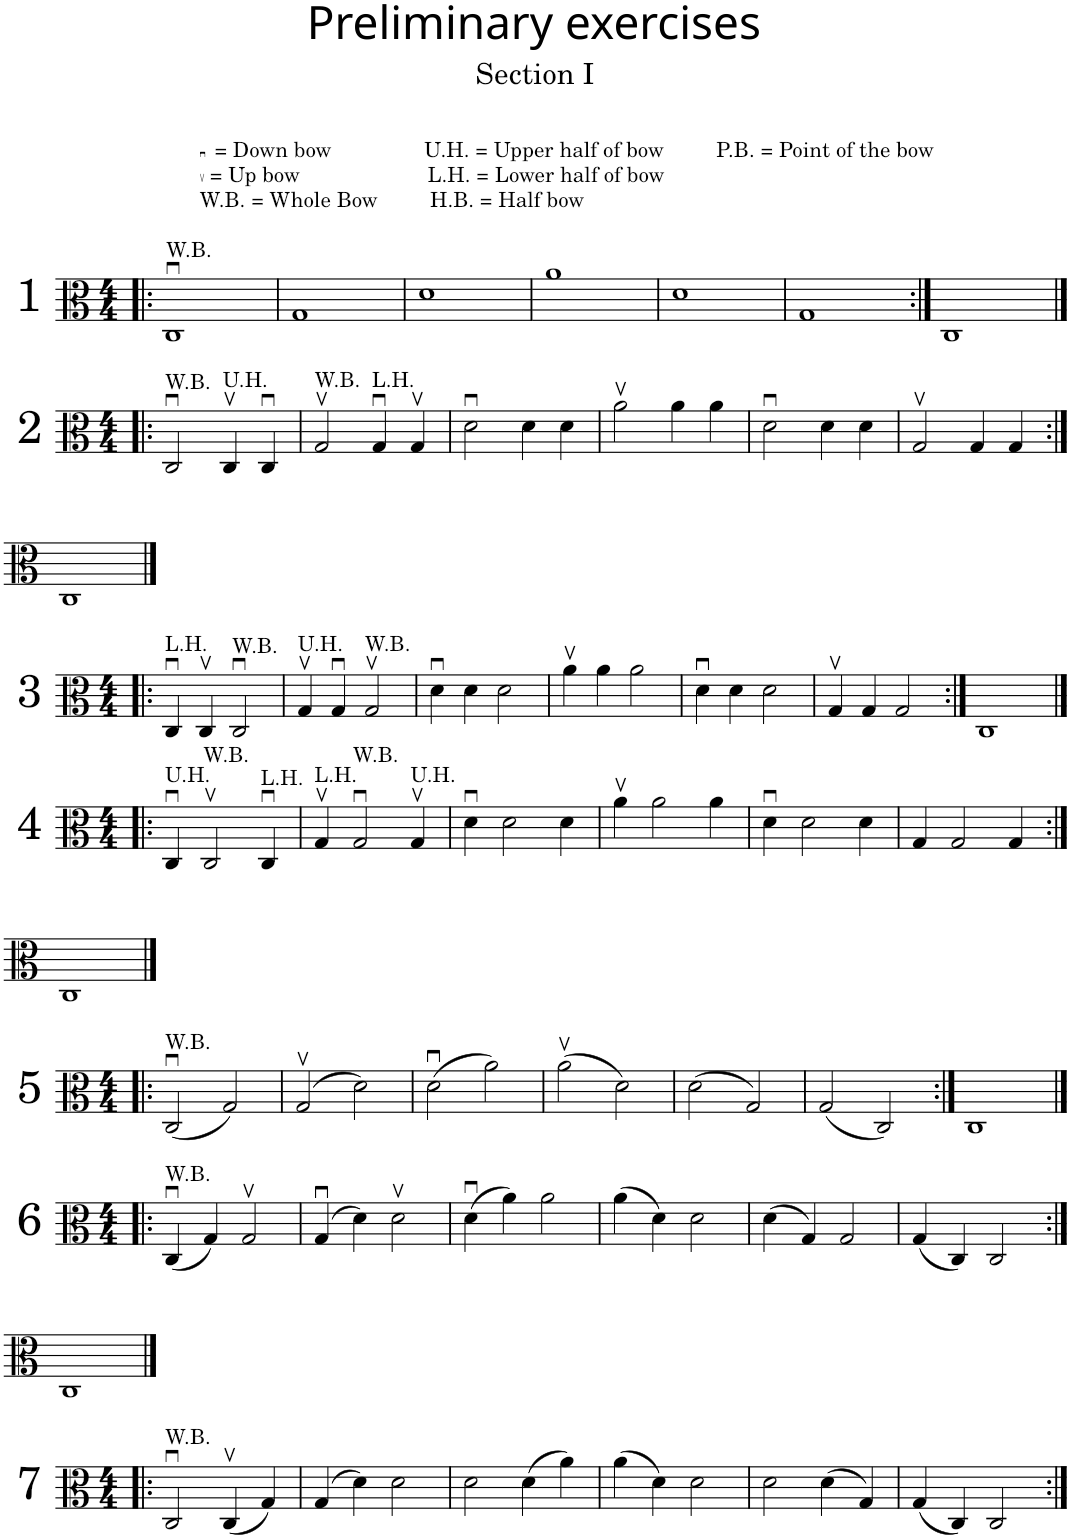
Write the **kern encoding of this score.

**kern
*part1
*staff1
*I"Piano
*I'Pno
*clefC3
*k[]
*M4/4
=1!|:
!LO:TX:a:t=W.B.
1Cu
=2
1G
=3
1d
=4
1a
=5
1d
=6
1G
=7:|!
1C
!!LO:LB:g=z
=1|!:
*M4/4
!LO:TX:a:t=W.B.
2Cu/
!LO:TX:a:t=U.H.
4Cv/
4Cu/
=2
!LO:TX:a:t=W.B.
2Gv/
!LO:TX:a:t=L.H.
4Gu/
4Gv/
=3
2du\
4d\
4d\
=4
2av\
4a\
4a\
=5
2du\
4d\
4d\
=6
2Gv/
4G/
4G/
!!LO:LB:g=z
=7:|!
1C
!!LO:LB:g=z
=1|!:
*M4/4
!LO:TX:a:t=L.H.
4Cu/
4Cv/
!LO:TX:a:t=W.B.
2Cu/
=2
!LO:TX:a:t=U.H.
4Gv/
4Gu/
!LO:TX:a:t=W.B.
2Gv/
=3
4du\
4d\
2d\
=4
4av\
4a\
2a\
=5
4du\
4d\
2d\
=6
4Gv/
4G/
2G/
=7:|!
1C
!!LO:LB:g=z
=1|!:
*M4/4
!LO:TX:a:t=U.H.
4Cu/
!LO:TX:a:t=W.B.
2Cv/
!LO:TX:a:t=L.H.
4Cu/
=2
!LO:TX:a:t=L.H.
4Gv/
!LO:TX:a:t=W.B.
2Gu/
!LO:TX:a:t=U.H.
4Gv/
=3
4du\
2d\
4d\
=4
4av\
2a\
4a\
=5
4du\
2d\
4d\
=6
4G/
2G/
4G/
!!LO:LB:g=z
=7:|!
1C
!!LO:LB:g=z
=1|!:
*M4/4
!LO:TX:a:t=W.B.
(2Cu/
2G/)
=2
(2Gv/
2d\)
=3
(2du\
2a\)
=4
(2av\
2d\)
=5
(2d\
2G/)
=6
(2G/
2C/)
=7:|!
1C
!!LO:LB:g=z
=1|!:
*M4/4
!LO:TX:a:t=W.B.
(4Cu/
4G/)
2Gv/
=2
(4Gu/
4d\)
2dv\
=3
(4du\
4a\)
2a\
=4
(4a\
4d\)
2d\
=5
(4d\
4G/)
2G/
=6
(4G/
4C/)
2C/
!!LO:LB:g=z
=7:|!
1C
!!LO:LB:g=z
=1|!:
*M4/4
!LO:TX:a:t=W.B.
2Cu/
(4Cv/
4G/)
=2
(4G/
4d\)
2d\
=3
2d\
(4d\
4a\)
=4
(4a\
4d\)
2d\
=5
2d\
(4d\
4G/)
=6
(4G/
4C/)
2C/
=:|!
*-
